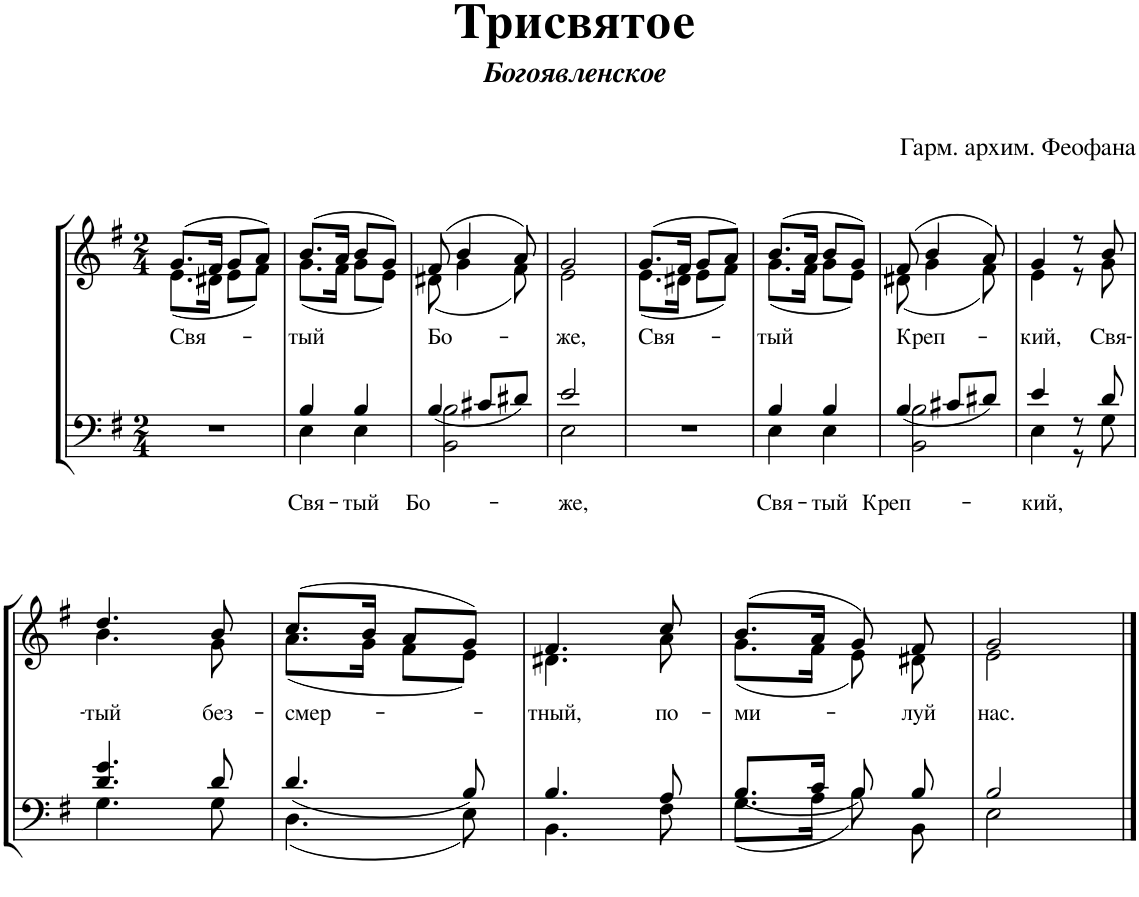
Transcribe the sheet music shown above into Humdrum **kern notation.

**kern	**text	**kern	**text
*part1	*part1	*part1	*part1
*staff2	*staff2	*staff1	*staff1
*I"Piano	*	*	*
*I'Pno.	*	*	*
*clefF4	*	*clefG2	*
*k[f#]	*	*k[f#]	*
*M2/4	*	*M2/4	*
=1	=1	=1	=1
*	*	*^	*
!	!	!	!	!LO:LY:b
2r	.	(8.g/L	(8.e\L	Свя-
.	.	16f#/Jk	16d#X\Jk	.
.	.	8g/L	8e\L	.
.	.	8a/J)	8f#\J)	.
=2	=2	=2	=2	=2
*^	*	*	*	*
*	*^	*	*	*	*
!	!	!	!LO:LY:b	!	!	!LO:LY:b
2ryy	4B/	4E\	Свя-	(8.b/L	(8.g\L	-тый
.	.	.	.	16a/Jk	16f#\Jk	.
!	!	!	!LO:LY:b	!	!	!
.	4B/	4E\	-тый	8b/L	8g\L	.
.	.	.	.	8g/J)	8e\J)	.
=3	=3	=3	=3	=3	=3	=3
!	!	!	!LO:LY:b	!	!	!LO:LY:b
2ryy	4B/	2BB\ 2B\	Бо-	(8f#/	(8d#X\	Бо-
.	.	.	.	4b/	4g\	.
.	8c#X/L	.	.	.	.	.
.	8d#X/J	.	.	8a/)	8f#\)	.
=4	=4	=4	=4	=4	=4	=4
!	!	!	!LO:LY:b	!	!	!LO:LY:b
2ryy	2e/	2E\	-же,	2g/	2e\	-же,
=5	=5	=5	=5	=5	=5	=5
!	!	!	!	!	!	!LO:LY:b
*v	*v	*v	*	*	*	*
2r	.	(8.g/L	(8.e\L	Свя-
.	.	16f#/Jk	16d#X\Jk	.
.	.	8g/L	8e\L	.
.	.	8a/J)	8f#\J)	.
=6	=6	=6	=6	=6
*^	*	*	*	*
*	*^	*	*	*	*
!	!	!	!LO:LY:b	!	!	!LO:LY:b
2ryy	4B/	4E\	Свя-	(8.b/L	(8.g\L	-тый
.	.	.	.	16a/Jk	16f#\Jk	.
!	!	!	!LO:LY:b	!	!	!
.	4B/	4E\	-тый	8b/L	8g\L	.
.	.	.	.	8g/J)	8e\J)	.
=7	=7	=7	=7	=7	=7	=7
!	!	!	!LO:LY:b	!	!	!LO:LY:b
2ryy	4B/	2BB\ 2B\	Креп-	(8f#/	(8d#X\	Креп-
.	.	.	.	4b/	4g\	.
.	8c#X/L	.	.	.	.	.
.	8d#X/J	.	.	8a/)	8f#\)	.
=8	=8	=8	=8	=8	=8	=8
!	!	!	!LO:LY:b	!	!	!LO:LY:b
2ryy	4e/	4E\	-кий,	4g/	4e\	-кий,
.	8r	8r	.	8r	8r	.
!	!	!	!	!	!	!LO:LY:b
.	8d/	8G\	.	8b/	8g\	Свя-
!!LO:LB:g=z	!!
=9	=9	=9	=9	=9	=9	=9
!	!	!	!	!	!	!LO:LY:b
2ryy	4.d/ 4.g/	4.G\	.	4.dd/	4.b\	-тый
!	!	!	!	!	!	!LO:LY:b
.	8d/	8G\	.	8b/	8g\	без-
=10	=10	=10	=10	=10	=10	=10
!	!	!	!	!	!	!LO:LY:b
2ryy	4.d/	4.D\	.	(8.cc/L	(8.a\L	-смер-
.	.	.	.	16b/Jk	16g\Jk	.
.	.	.	.	8a/L	8f#\L	.
.	8B/	8E\	.	8g/J)	8e\J)	.
=11	=11	=11	=11	=11	=11	=11
!	!	!	!	!	!	!LO:LY:b
2ryy	4.B/	4.BB\	.	4.f#/	4.d#X\	-тный,
!	!	!	!	!	!	!LO:LY:b
.	8A/	8F#\	.	8cc/	8a\	по-
=12	=12	=12	=12	=12	=12	=12
!	!	!	!	!	!	!LO:LY:b
2ryy	8.B/L	8.G\L	.	(8.b/L	(8.g\L	-ми-
.	16c/Jk	16A\Jk	.	16a/Jk	16f#\Jk	.
.	8B/	8B\	.	8g/)	8e\)	.
!	!	!	!	!	!	!LO:LY:b
.	8B/	8BB\	.	8f#/	8d#X\	-луй
=13	=13	=13	=13	=13	=13	=13
!	!	!	!	!	!	!LO:LY:b
2ryy	2B/	2E\	.	2g/	2e\	нас.
*v	*v	*v	*	*	*	*
*	*	*v	*v	*
==	==	==	==
*-	*-	*-	*-
